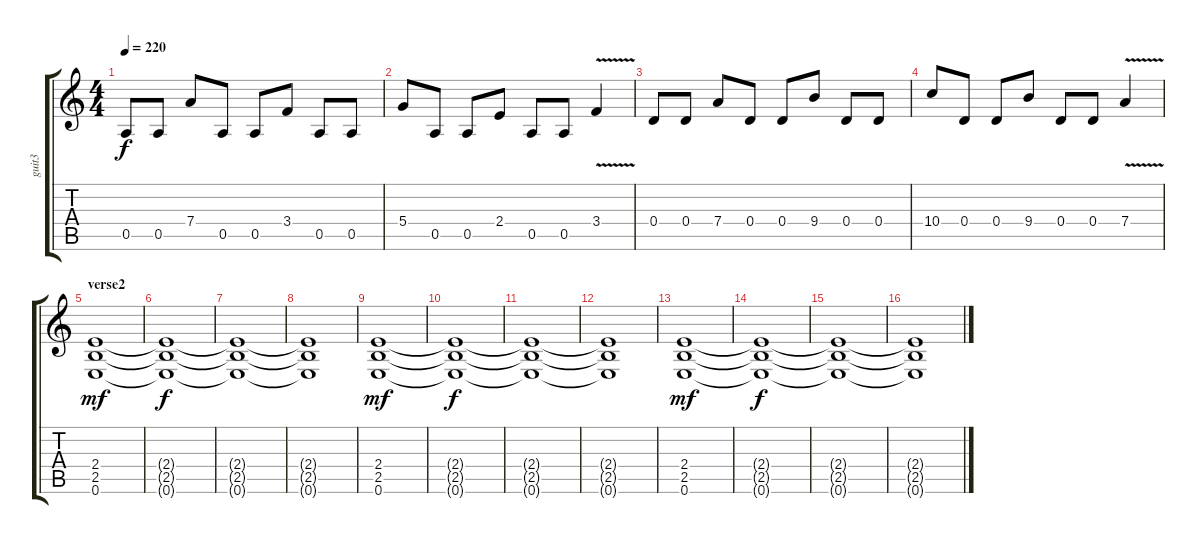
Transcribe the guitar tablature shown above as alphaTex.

\track ("guit3" "guit3") {instrument distortionguitar}
\staff {score tabs}
\tuning (E4 B3 G3 D3 A2 E2) {hide}
\ts (4 4)
\tempo 220
\clef g2
\ks c
0.5.8{dy f} 0.5.8 7.4.8 0.5.8 0.5.8 3.4.8 0.5.8 0.5.8 |
5.4.8 0.5.8 0.5.8 2.4.8 0.5.8 0.5.8 3.4{v}.4 |
0.4.8 0.4.8 7.4.8 0.4.8 0.4.8 9.4.8 0.4.8 0.4.8 |
10.4.8 0.4.8 0.4.8 9.4.8 0.4.8 0.4.8 7.4{v}.4 |
\section ("" "verse2")
(2.4 2.5 0.6).1{dy mf} |
(2.4{t} 2.5{t} 0.6{t}).1{dy f} |
(2.4{t} 2.5{t} 0.6{t}).1 |
(2.4{t} 2.5{t} 0.6{t}).1 |
(2.4 2.5 0.6).1{dy mf} |
(2.4{t} 2.5{t} 0.6{t}).1{dy f} |
(2.4{t} 2.5{t} 0.6{t}).1 |
(2.4{t} 2.5{t} 0.6{t}).1 |
(2.4 2.5 0.6).1{dy mf} |
(2.4{t} 2.5{t} 0.6{t}).1{dy f} |
(2.4{t} 2.5{t} 0.6{t}).1 |
(2.4{t} 2.5{t} 0.6{t}).1
